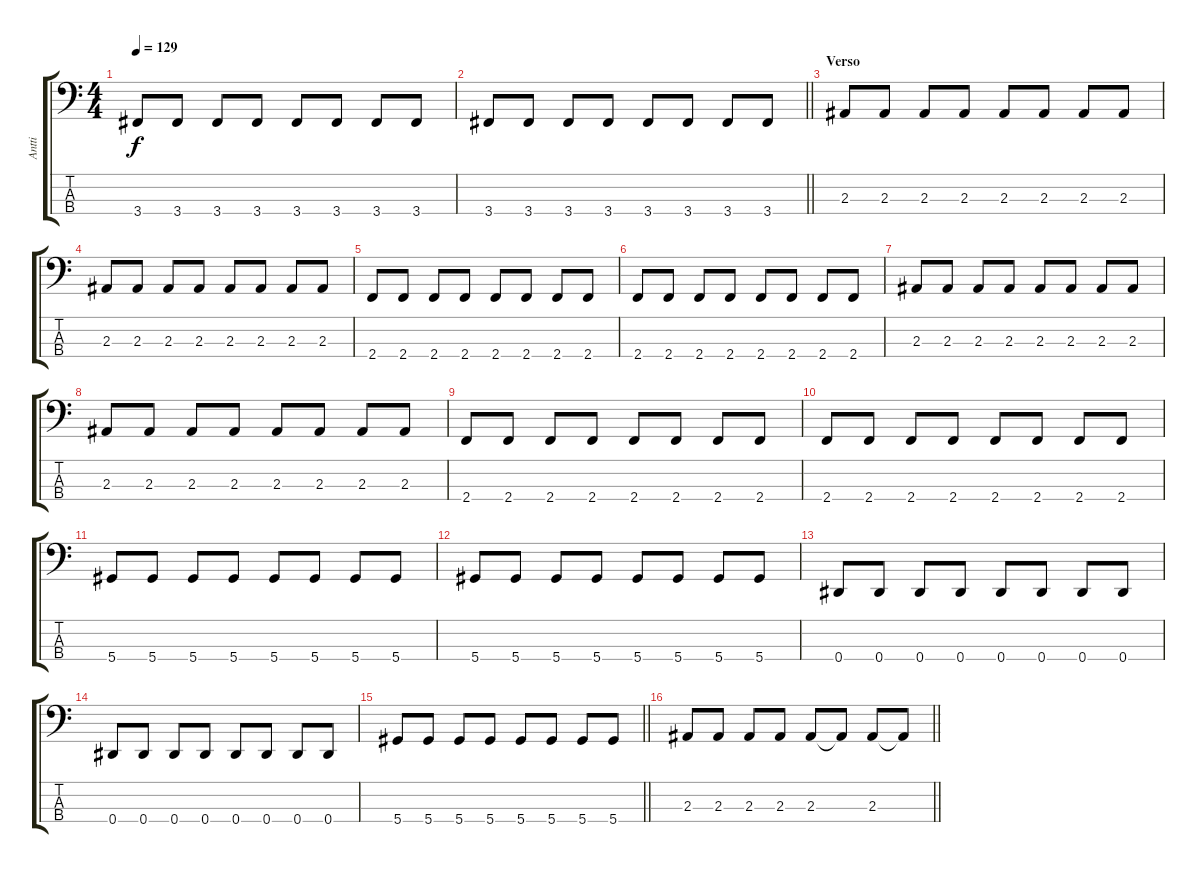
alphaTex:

\track ("Antti" "Antti") {instrument electricbasspick}
\staff {score tabs}
\tuning (Gb2 Db2 Ab1 Eb1) {hide}
\ts (4 4)
\tempo 129
\clef f4
\ks c
3.4.8{dy f} 3.4.8 3.4.8 3.4.8 3.4.8 3.4.8 3.4.8 3.4.8 |
\barLineRight lightlight
3.4.8 3.4.8 3.4.8 3.4.8 3.4.8 3.4.8 3.4.8 3.4.8 |
\section ("" "Verso")
2.3.8 2.3.8 2.3.8 2.3.8 2.3.8 2.3.8 2.3.8 2.3.8 |
2.3.8 2.3.8 2.3.8 2.3.8 2.3.8 2.3.8 2.3.8 2.3.8 |
2.4.8 2.4.8 2.4.8 2.4.8 2.4.8 2.4.8 2.4.8 2.4.8 |
2.4.8 2.4.8 2.4.8 2.4.8 2.4.8 2.4.8 2.4.8 2.4.8 |
2.3.8 2.3.8 2.3.8 2.3.8 2.3.8 2.3.8 2.3.8 2.3.8 |
2.3.8 2.3.8 2.3.8 2.3.8 2.3.8 2.3.8 2.3.8 2.3.8 |
2.4.8 2.4.8 2.4.8 2.4.8 2.4.8 2.4.8 2.4.8 2.4.8 |
2.4.8 2.4.8 2.4.8 2.4.8 2.4.8 2.4.8 2.4.8 2.4.8 |
5.4.8 5.4.8 5.4.8 5.4.8 5.4.8 5.4.8 5.4.8 5.4.8 |
5.4.8 5.4.8 5.4.8 5.4.8 5.4.8 5.4.8 5.4.8 5.4.8 |
0.4.8 0.4.8 0.4.8 0.4.8 0.4.8 0.4.8 0.4.8 0.4.8 |
0.4.8 0.4.8 0.4.8 0.4.8 0.4.8 0.4.8 0.4.8 0.4.8 |
\barLineRight lightlight
5.4.8 5.4.8 5.4.8 5.4.8 5.4.8 5.4.8 5.4.8 5.4.8 |
\section ("" "")
\barLineRight lightlight
2.3.8 2.3.8 2.3.8 2.3.8 2.3.8 2.3{t}.8 2.3.8 2.3{t}.8
